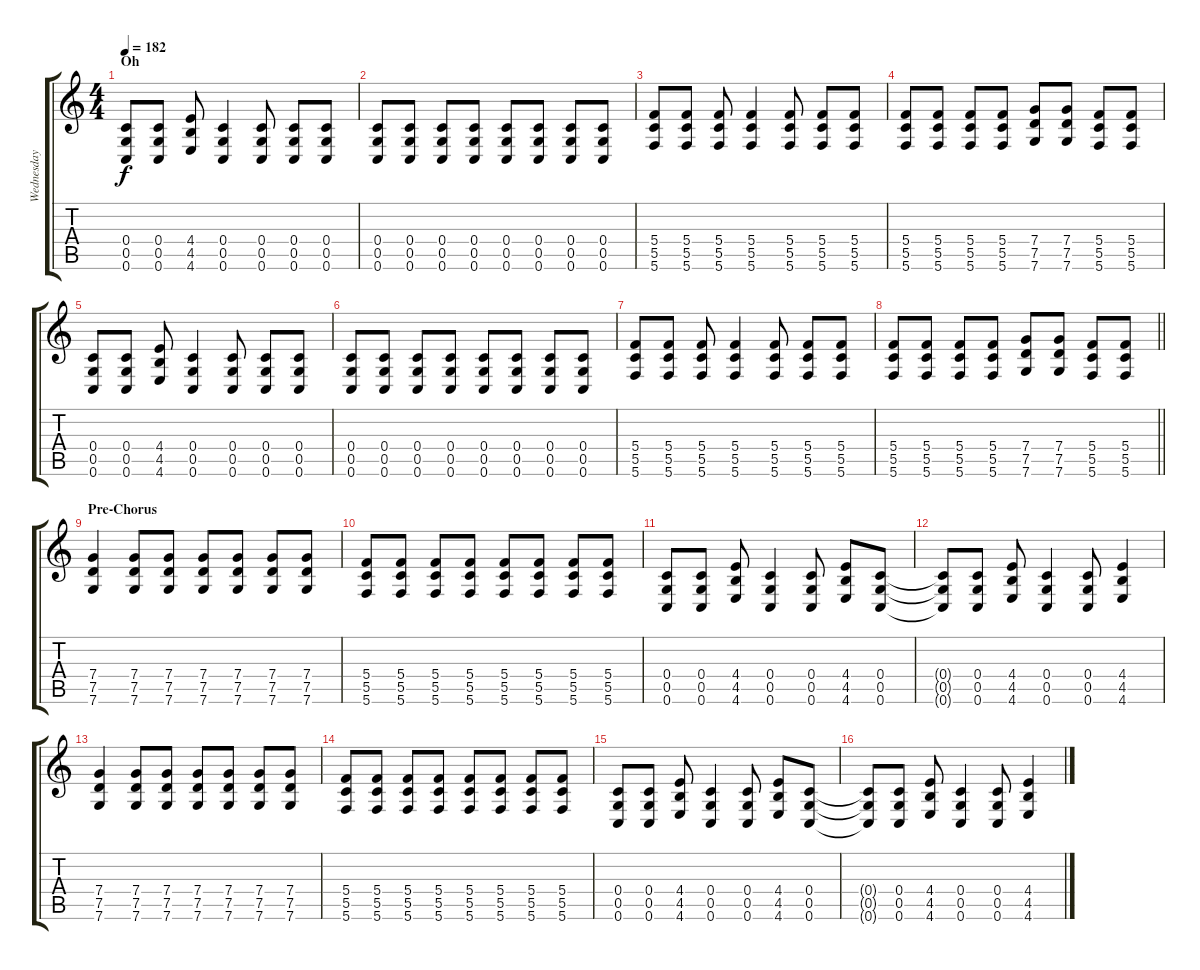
\track ("Wednesday 13" "Wednesday ") {instrument distortionguitar}
\staff {score tabs}
\tuning (D4 A3 F3 C3 G2 C2) {hide}
\ts (4 4)
\section ("" "Oh")
\tempo 182
\clef g2
\ks c
(0.4 0.5 0.6).8{dy f} (0.4 0.5 0.6).8 (4.4 4.5 4.6).8 (0.4 0.5 0.6).4 (0.4 0.5 0.6).8 (0.4 0.5 0.6).8 (0.4 0.5 0.6).8 |
(0.4 0.5 0.6).8 (0.4 0.5 0.6).8 (0.4 0.5 0.6).8 (0.4 0.5 0.6).8 (0.4 0.5 0.6).8 (0.4 0.5 0.6).8 (0.4 0.5 0.6).8 (0.4 0.5 0.6).8 |
(5.4 5.5 5.6).8 (5.4 5.5 5.6).8 (5.4 5.5 5.6).8 (5.4 5.5 5.6).4 (5.4 5.5 5.6).8 (5.4 5.5 5.6).8 (5.4 5.5 5.6).8 |
(5.4 5.5 5.6).8 (5.4 5.5 5.6).8 (5.4 5.5 5.6).8 (5.4 5.5 5.6).8 (7.4 7.5 7.6).8 (7.4 7.5 7.6).8 (5.4 5.5 5.6).8 (5.4 5.5 5.6).8 |
(0.4 0.5 0.6).8 (0.4 0.5 0.6).8 (4.4 4.5 4.6).8 (0.4 0.5 0.6).4 (0.4 0.5 0.6).8 (0.4 0.5 0.6).8 (0.4 0.5 0.6).8 |
(0.4 0.5 0.6).8 (0.4 0.5 0.6).8 (0.4 0.5 0.6).8 (0.4 0.5 0.6).8 (0.4 0.5 0.6).8 (0.4 0.5 0.6).8 (0.4 0.5 0.6).8 (0.4 0.5 0.6).8 |
(5.4 5.5 5.6).8 (5.4 5.5 5.6).8 (5.4 5.5 5.6).8 (5.4 5.5 5.6).4 (5.4 5.5 5.6).8 (5.4 5.5 5.6).8 (5.4 5.5 5.6).8 |
\barLineRight lightlight
(5.4 5.5 5.6).8 (5.4 5.5 5.6).8 (5.4 5.5 5.6).8 (5.4 5.5 5.6).8 (7.4 7.5 7.6).8 (7.4 7.5 7.6).8 (5.4 5.5 5.6).8 (5.4 5.5 5.6).8 |
\section ("" "Pre-Chorus")
(7.4 7.5 7.6).4 (7.4 7.5 7.6).8 (7.4 7.5 7.6).8 (7.4 7.5 7.6).8 (7.4 7.5 7.6).8 (7.4 7.5 7.6).8 (7.4 7.5 7.6).8 |
(5.4 5.5 5.6).8 (5.4 5.5 5.6).8 (5.4 5.5 5.6).8 (5.4 5.5 5.6).8 (5.4 5.5 5.6).8 (5.4 5.5 5.6).8 (5.4 5.5 5.6).8 (5.4 5.5 5.6).8 |
(0.4 0.5 0.6).8 (0.4 0.5 0.6).8 (4.4 4.5 4.6).8 (0.4 0.5 0.6).4 (0.4 0.5 0.6).8 (4.4 4.5 4.6).8 (0.4 0.5 0.6).8 |
(0.4{t} 0.5{t} 0.6{t}).8 (0.4 0.5 0.6).8 (4.4 4.5 4.6).8 (0.4 0.5 0.6).4 (0.4 0.5 0.6).8 (4.4 4.5 4.6).4 |
(7.4 7.5 7.6).4 (7.4 7.5 7.6).8 (7.4 7.5 7.6).8 (7.4 7.5 7.6).8 (7.4 7.5 7.6).8 (7.4 7.5 7.6).8 (7.4 7.5 7.6).8 |
(5.4 5.5 5.6).8 (5.4 5.5 5.6).8 (5.4 5.5 5.6).8 (5.4 5.5 5.6).8 (5.4 5.5 5.6).8 (5.4 5.5 5.6).8 (5.4 5.5 5.6).8 (5.4 5.5 5.6).8 |
(0.4 0.5 0.6).8 (0.4 0.5 0.6).8 (4.4 4.5 4.6).8 (0.4 0.5 0.6).4 (0.4 0.5 0.6).8 (4.4 4.5 4.6).8 (0.4 0.5 0.6).8 |
(0.4{t} 0.5{t} 0.6{t}).8 (0.4 0.5 0.6).8 (4.4 4.5 4.6).8 (0.4 0.5 0.6).4 (0.4 0.5 0.6).8 (4.4 4.5 4.6).4
